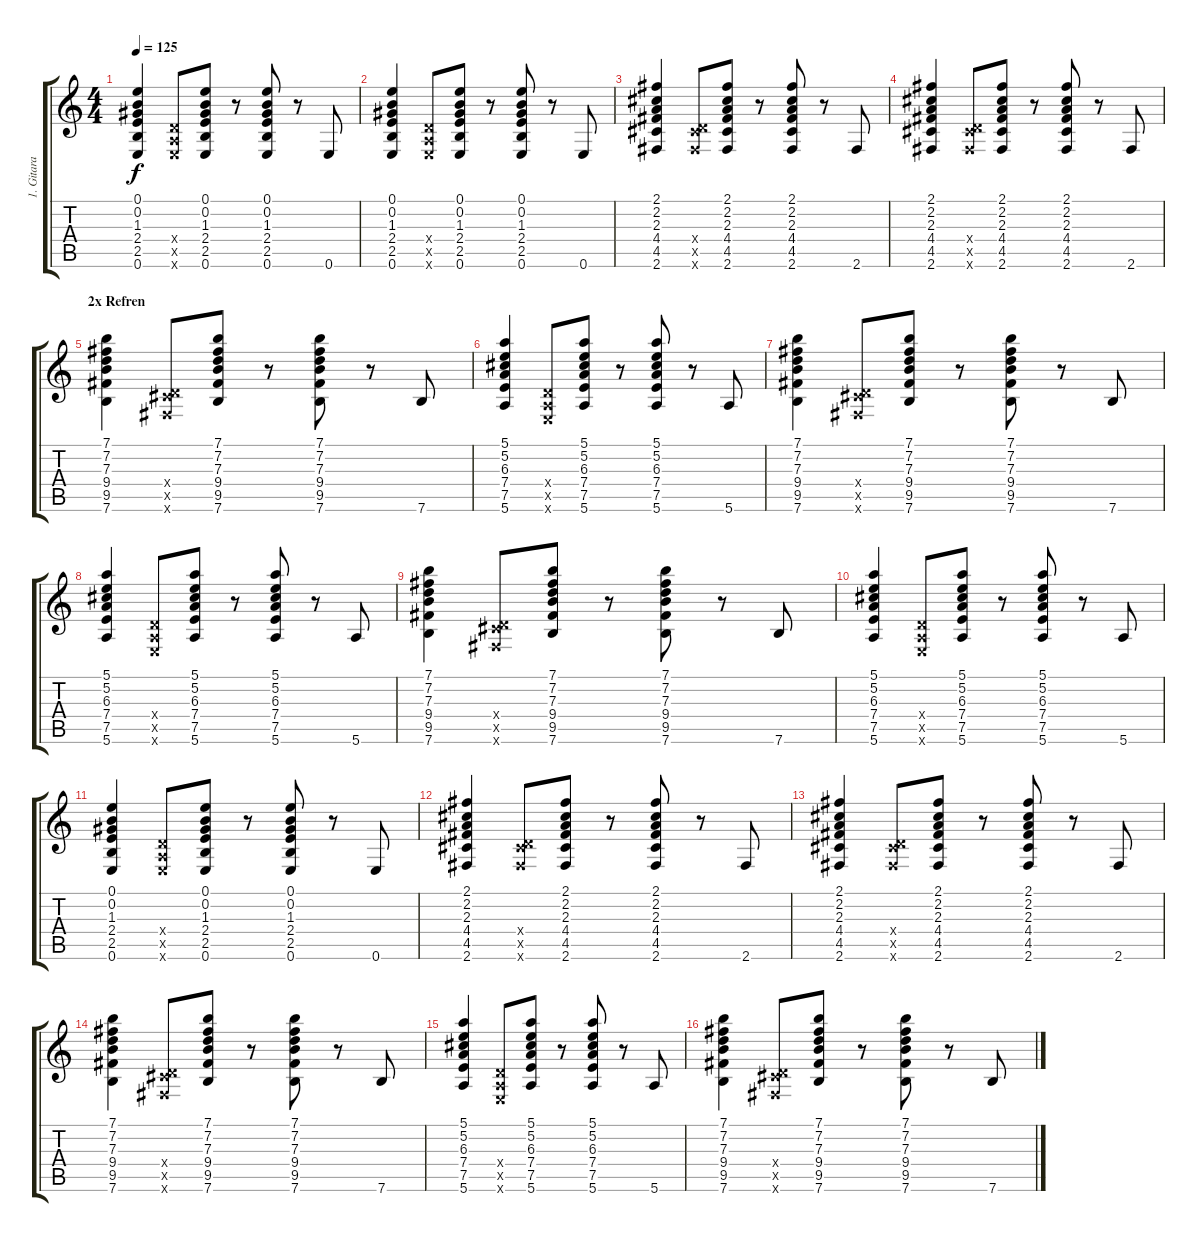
\track ("1. Gitara" "1. Gitara") {instrument acousticguitarnylon}
\staff {score tabs}
\tuning (E4 B3 G3 D3 A2 E2) {hide}
\ts (4 4)
\tempo 125
\clef g2
\ks c
(0.1 0.2 1.3 2.4 2.5 0.6).4{dy f} (0.4{x} 0.5{x} 0.6{x}).8 (0.1 0.2 1.3 2.4 2.5 0.6).8 r.8 (0.1 0.2 1.3 2.4 2.5 0.6).8 r.8 0.6.8 |
(0.1 0.2 1.3 2.4 2.5 0.6).4 (0.4{x} 0.5{x} 0.6{x}).8 (0.1 0.2 1.3 2.4 2.5 0.6).8 r.8 (0.1 0.2 1.3 2.4 2.5 0.6).8 r.8 0.6.8 |
(2.1 2.2 2.3 4.4 4.5 2.6).4 (0.4{x} 4.5{x} 2.6{x}).8 (2.1 2.2 2.3 4.4 4.5 2.6).8 r.8 (2.1 2.2 2.3 4.4 4.5 2.6).8 r.8 2.6.8 |
(2.1 2.2 2.3 4.4 4.5 2.6).4 (0.4{x} 4.5{x} 2.6{x}).8 (2.1 2.2 2.3 4.4 4.5 2.6).8 r.8 (2.1 2.2 2.3 4.4 4.5 2.6).8 r.8 2.6.8 |
\section ("" "2x Refren")
(7.1 7.2 7.3 9.4 9.5 7.6).4 (0.4{x} 4.5{x} 2.6{x}).8 (7.1 7.2 7.3 9.4 9.5 7.6).8 r.8 (7.1 7.2 7.3 9.4 9.5 7.6).8 r.8 7.6.8 |
(5.1 5.2 6.3 7.4 7.5 5.6).4 (0.4{x} 0.5{x} 0.6{x}).8 (5.1 5.2 6.3 7.4 7.5 5.6).8 r.8 (5.1 5.2 6.3 7.4 7.5 5.6).8 r.8 5.6.8 |
(7.1 7.2 7.3 9.4 9.5 7.6).4 (0.4{x} 4.5{x} 2.6{x}).8 (7.1 7.2 7.3 9.4 9.5 7.6).8 r.8 (7.1 7.2 7.3 9.4 9.5 7.6).8 r.8 7.6.8 |
(5.1 5.2 6.3 7.4 7.5 5.6).4 (0.4{x} 0.5{x} 0.6{x}).8 (5.1 5.2 6.3 7.4 7.5 5.6).8 r.8 (5.1 5.2 6.3 7.4 7.5 5.6).8 r.8 5.6.8 |
(7.1 7.2 7.3 9.4 9.5 7.6).4 (0.4{x} 4.5{x} 2.6{x}).8 (7.1 7.2 7.3 9.4 9.5 7.6).8 r.8 (7.1 7.2 7.3 9.4 9.5 7.6).8 r.8 7.6.8 |
(5.1 5.2 6.3 7.4 7.5 5.6).4 (0.4{x} 0.5{x} 0.6{x}).8 (5.1 5.2 6.3 7.4 7.5 5.6).8 r.8 (5.1 5.2 6.3 7.4 7.5 5.6).8 r.8 5.6.8 |
(0.1 0.2 1.3 2.4 2.5 0.6).4 (0.4{x} 0.5{x} 0.6{x}).8 (0.1 0.2 1.3 2.4 2.5 0.6).8 r.8 (0.1 0.2 1.3 2.4 2.5 0.6).8 r.8 0.6.8 |
(2.1 2.2 2.3 4.4 4.5 2.6).4 (0.4{x} 4.5{x} 2.6{x}).8 (2.1 2.2 2.3 4.4 4.5 2.6).8 r.8 (2.1 2.2 2.3 4.4 4.5 2.6).8 r.8 2.6.8 |
(2.1 2.2 2.3 4.4 4.5 2.6).4 (0.4{x} 4.5{x} 2.6{x}).8 (2.1 2.2 2.3 4.4 4.5 2.6).8 r.8 (2.1 2.2 2.3 4.4 4.5 2.6).8 r.8 2.6.8 |
(7.1 7.2 7.3 9.4 9.5 7.6).4 (0.4{x} 4.5{x} 2.6{x}).8 (7.1 7.2 7.3 9.4 9.5 7.6).8 r.8 (7.1 7.2 7.3 9.4 9.5 7.6).8 r.8 7.6.8 |
(5.1 5.2 6.3 7.4 7.5 5.6).4 (0.4{x} 0.5{x} 0.6{x}).8 (5.1 5.2 6.3 7.4 7.5 5.6).8 r.8 (5.1 5.2 6.3 7.4 7.5 5.6).8 r.8 5.6.8 |
(7.1 7.2 7.3 9.4 9.5 7.6).4 (0.4{x} 4.5{x} 2.6{x}).8 (7.1 7.2 7.3 9.4 9.5 7.6).8 r.8 (7.1 7.2 7.3 9.4 9.5 7.6).8 r.8 7.6.8
